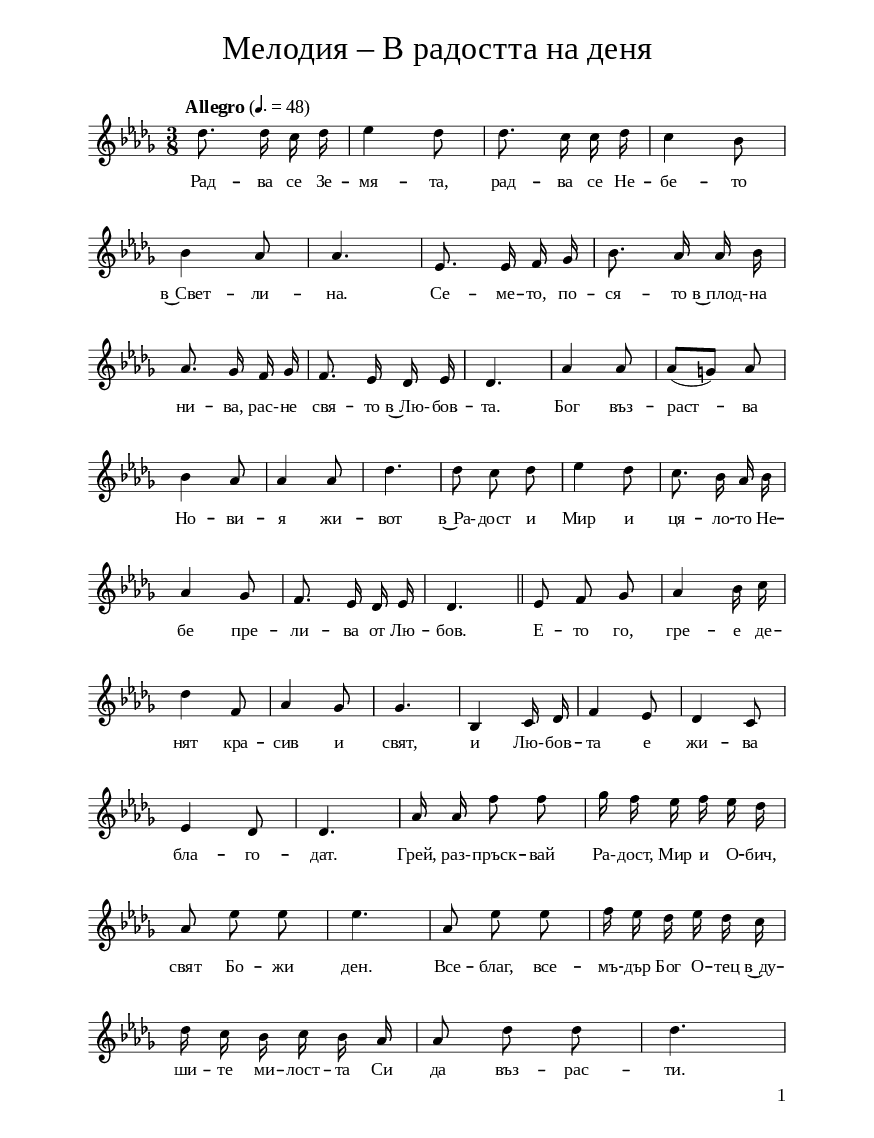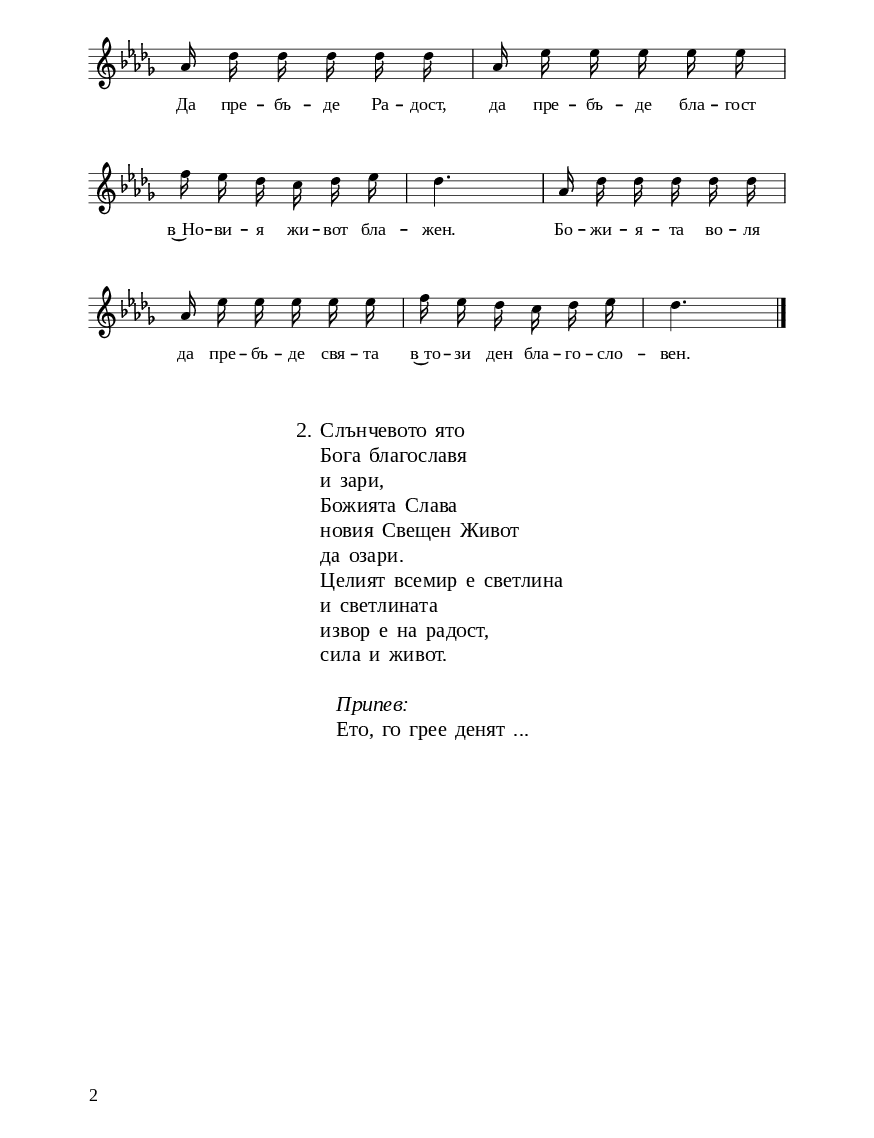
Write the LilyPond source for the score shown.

\version "2.24.2"

% include paper part and global functions
\include "include/globals.ily"

\bookpart {
  \label #'ref186
  \tocItem \markup "Мелодия – В радостта на деня"
  \include "include/bookpart-paper.ily"
  \score {
    \include "include/score-layout.ily"

    \new Voice \absolute {
      \clef treble
      \key des \major
      \time 3/8
      \tempoFunc "Allegro" 4. "48"
      \autoBeamOff
      des''8. des''16 c''16 des''16
      | % 2
      es''4 des''8 | % 3
      des''8. c''16 c''16 des''16
      | % 4
      c''4 bes'8 \break | % 5
      bes'4  as'8 | % 6
      as'4. | % 7
      es'8.  es'16  f'16  ges'16  | % 8
      bes'8.  as'16  as'16 bes'16 \break | % 9
      as'8.  ges'16  f'16  ges'16 |

      f'8.  es'16  des'16  es'16 | % 11
      des'4. | % 12
      as'4  as'8   | % 13
      as'8 [(  g'8 )]  as'8 \break| % 14
      bes'4  as'8  | % 15
      as'4  as'8 | % 16
      des''4.  | % 17
      des''8 c''8 des''8 | % 18
      es''4 des''8 | % 19
      c''8. bes'16  as'16 bes'16 \break |

      as'4  ges'8  | % 21
      f'8.  es'16  des'16  es'16 | % 22
      des'4. \bar "||"
      es'8  f'8  ges'8 | % 24
      as'4 bes'16 c''16 \break | % 25
      des''4  f'8 | % 26
      as'4  ges'8 | % 27
      ges'4. | % 28
      bes4  c'16  des'16   | % 29
      f'4  es'8  |
      des'4  c'8  \break | % 31
      es'4  des'8 | % 32
      des'4. | % 33
      as'16  as'16 f''8 f''8 | % 34
      ges''16 f''16 es''16 f''16
      es''16 des''16 \break  | % 35
      as'8 es''8 es''8 | % 36
      es''4.  | % 37
      as'8 es''8 es''8   | % 38
      f''16 es''16 des''16 es''16
      des''16 c''16 \break| % 39
      des''16 c''16 bes'16 c''16
      bes'16  as'16 |
      as'8 des''8 des''8 | % 41
      des''4. \break | % 42
      as'16 des''16 des''16 des''16
      des''16 des''16  | % 43
      as'16 es''16 es''16 es''16
      es''16 es''16 \break | % 44
      f''16 es''16 des''16 c''16
      des''16 es''16 | % 45
      des''4. | % 46
      as'16 des''16 des''16 des''16
      des''16 des''16 \break | % 47
      as'16 es''16 es''16 es''16
      es''16 es''16 | % 48
      f''16 es''16 des''16 c''16
      des''16 es''16 | % 49
      des''4. \bar "|."
    }

    \addlyrics {
      Рад -- ва се Зе -- мя -- та, рад --
      ва се Не -- бе -- то в~Свет -- ли
      -- на. Се -- ме -- то, по -- ся -- то
      "в~плод-" -- на ни -- ва, "рас-" -- не
      свя -- то "в~Лю-" -- бов -- та. Бог
      въз -- раст -- ва Но -- ви -- я
      жи -- вот "в~Ра-" -- дост и Мир и
      ця -- ло -- то Не -- бе пре -- ли --
      ва от Лю -- бов. Е -- то го, гре --
      е де -- нят кра -- сив и свят, и
      "Лю-" -- бов -- та е жи -- ва бла --
      го -- дат. Грей, "раз-" -- "пръск" -- вай
      "Ра-" -- дост, Мир и О -- бич, свят
      Бо -- жи ден. Все -- благ, все --
      мъ -- дър Бог О -- тец в~ду -- ши
      -- те ми -- лост -- та Си да въз --
      рас -- ти. Да пре -- бъ -- де Ра --
      дост, да пре -- бъ -- де бла --
      гост в~Но -- ви -- я жи -- вот бла
      -- жен. Бо -- жи -- я -- та во -- ля
      да пре -- бъ -- де свя -- та в~то
      -- зи ден бла -- го -- сло -- вен.}

      \header {
        title = \titleFunc "Мелодия – В радостта на деня" " Melodija – V radostta na denja"
      }

      \midi{}

    } % score

    \markup \fontsize #bgCoupletFontSize {
      \hspace #20
      \override #`(baseline-skip . ,bgCoupletBaselineSkip)
      \column {
        \line {  2. Слънчевото ято}

        \line {   "   " Бога благославя}

        \line {   "   " и зари,}

        \line {   "   " Божията Слава}

        \line {   "   " новия Свещен Живот}

        \line {   "   " да озари.}

        \line {   "   " Целият всемир е светлина}

        \line {   "   " и светлината}

        \line {   "   " извор е на радост,}

        \line {   "   " сила и живот.}
        \line {   "   " }
        \line \italic {   "      " Припев:}
        \line {   "      " Ето, го грее денят ...}


      }

    } % markup

  } % bookpart

  % Più mosso
  %
